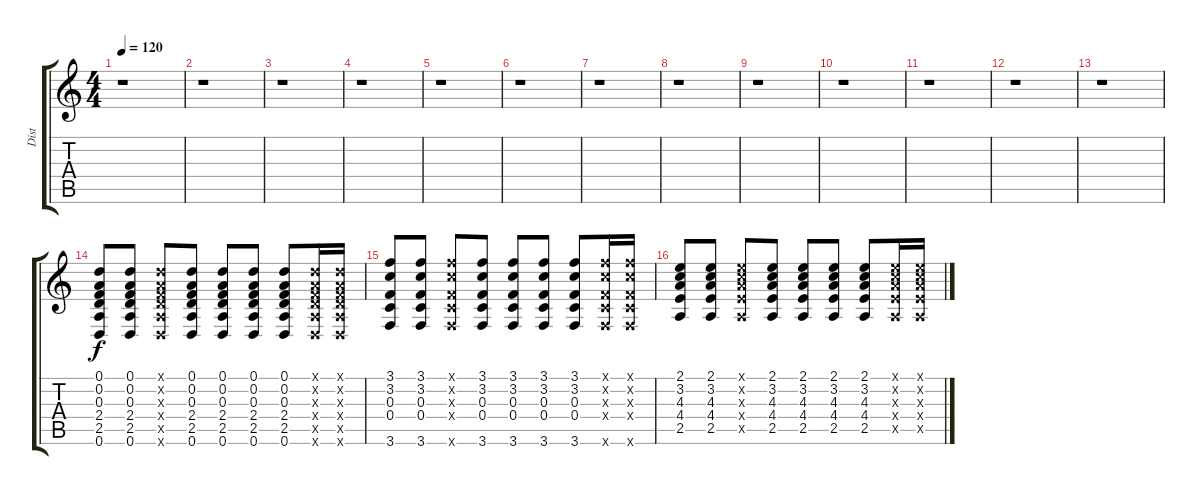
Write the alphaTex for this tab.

\track ("Dist" "Dist") {instrument distortionguitar}
\staff {score tabs}
\tuning (D4 A3 F3 C3 G2 D2) {hide}
\ts (4 4)
\tempo 120
\clef g2
\ks c
r.1{dy f} |
r.1 |
r.1 |
r.1 |
r.1 |
r.1 |
r.1 |
r.1 |
r.1 |
r.1 |
r.1 |
r.1 |
r.1 |
(0.1 0.2 0.3 2.4 2.5 0.6).8 (0.1 0.2 0.3 2.4 2.5 0.6).8 (0.1{x} 0.2{x} 0.3{x} 2.4{x} 2.5{x} 0.6{x}).8 (0.1 0.2 0.3 2.4 2.5 0.6).8 (0.1 0.2 0.3 2.4 2.5 0.6).8 (0.1 0.2 0.3 2.4 2.5 0.6).8 (0.1 0.2 0.3 2.4 2.5 0.6).8 (0.1{x} 0.2{x} 0.3{x} 2.4{x} 2.5{x} 0.6{x}).16 (0.1{x} 0.2{x} 0.3{x} 2.4{x} 2.5{x} 0.6{x}).16 |
(3.1 3.2 0.3 0.4 3.6).8 (3.1 3.2 0.3 0.4 3.6).8 (3.1{x} 3.2{x} 0.3{x} 0.4{x} 3.6{x}).8 (3.1 3.2 0.3 0.4 3.6).8 (3.1 3.2 0.3 0.4 3.6).8 (3.1 3.2 0.3 0.4 3.6).8 (3.1 3.2 0.3 0.4 3.6).8 (3.1{x} 3.2{x} 0.3{x} 0.4{x} 3.6{x}).16 (3.1{x} 3.2{x} 0.3{x} 0.4{x} 3.6{x}).16 |
(2.1 3.2 4.3 4.4 2.5).8 (2.1 3.2 4.3 4.4 2.5).8 (2.1{x} 3.2{x} 4.3{x} 4.4{x} 2.5{x}).8 (2.1 3.2 4.3 4.4 2.5).8 (2.1 3.2 4.3 4.4 2.5).8 (2.1 3.2 4.3 4.4 2.5).8 (2.1 3.2 4.3 4.4 2.5).8 (2.1{x} 3.2{x} 4.3{x} 4.4{x} 2.5{x}).16 (2.1{x} 3.2{x} 4.3{x} 4.4{x} 2.5{x}).16
